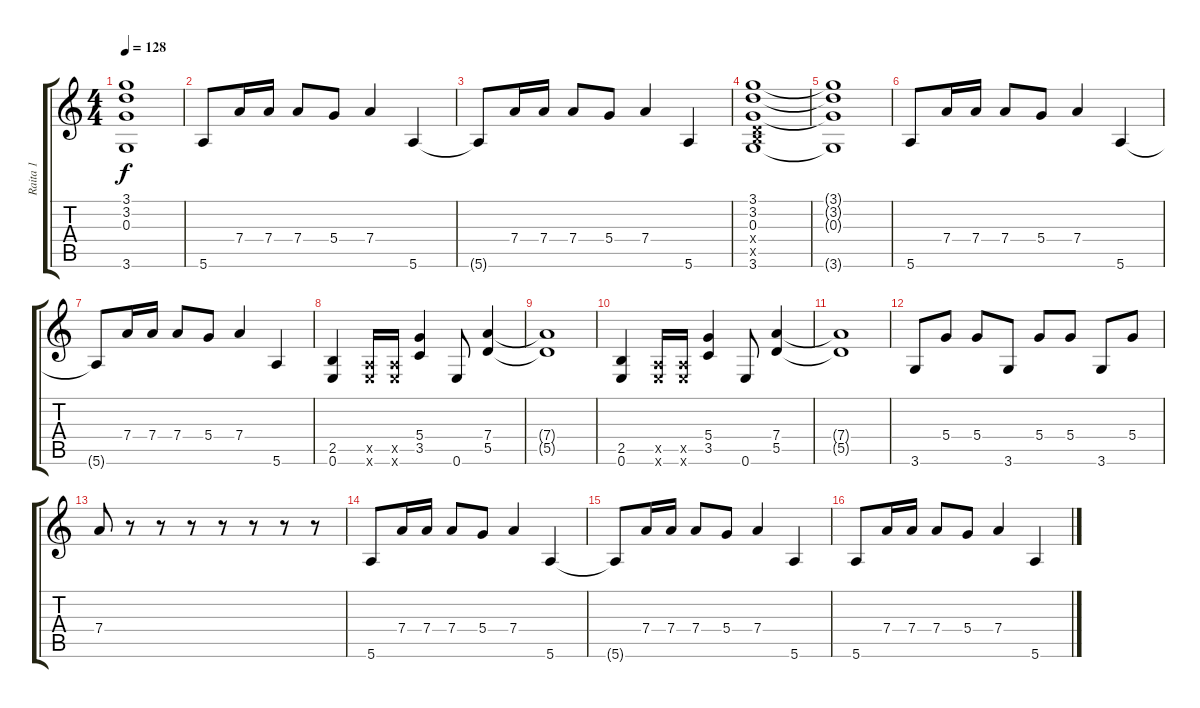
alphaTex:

\track ("Raita 1" "Raita 1") {instrument distortionguitar}
\staff {score tabs}
\tuning (E4 B3 G3 D3 A2 E2) {hide}
\ts (4 4)
\tempo 128
\clef g2
\ks c
(3.1{t} 3.2{t} 0.3{t} 3.6{t}).1{dy f} |
5.6.8 7.4.16 7.4.16 7.4.8 5.4.8 7.4.4 5.6.4 |
5.6{t}.8 7.4.16 7.4.16 7.4.8 5.4.8 7.4.4 5.6.4 |
(3.1 3.2 0.3 0.4{x} 2.5{x} 3.6).1 |
(3.1{t} 3.2{t} 0.3{t} 3.6{t}).1 |
5.6.8 7.4.16 7.4.16 7.4.8 5.4.8 7.4.4 5.6.4 |
5.6{t}.8 7.4.16 7.4.16 7.4.8 5.4.8 7.4.4 5.6.4 |
(2.5 0.6).4 (0.5{x} 0.6{x}).16 (0.5{x} 0.6{x}).16 (5.4 3.5).4 0.6.8 (7.4 5.5).4 |
(7.4{t} 5.5{t}).1 |
(2.5 0.6).4 (0.5{x} 0.6{x}).16 (0.5{x} 0.6{x}).16 (5.4 3.5).4 0.6.8 (7.4 5.5).4 |
(7.4{t} 5.5{t}).1 |
3.6.8 5.4.8 5.4.8 3.6.8 5.4.8 5.4.8 3.6.8 5.4.8 |
7.4.8 r.8 r.8 r.8 r.8 r.8 r.8 r.8 |
5.6.8 7.4.16 7.4.16 7.4.8 5.4.8 7.4.4 5.6.4 |
5.6{t}.8 7.4.16 7.4.16 7.4.8 5.4.8 7.4.4 5.6.4 |
5.6.8 7.4.16 7.4.16 7.4.8 5.4.8 7.4.4 5.6.4
